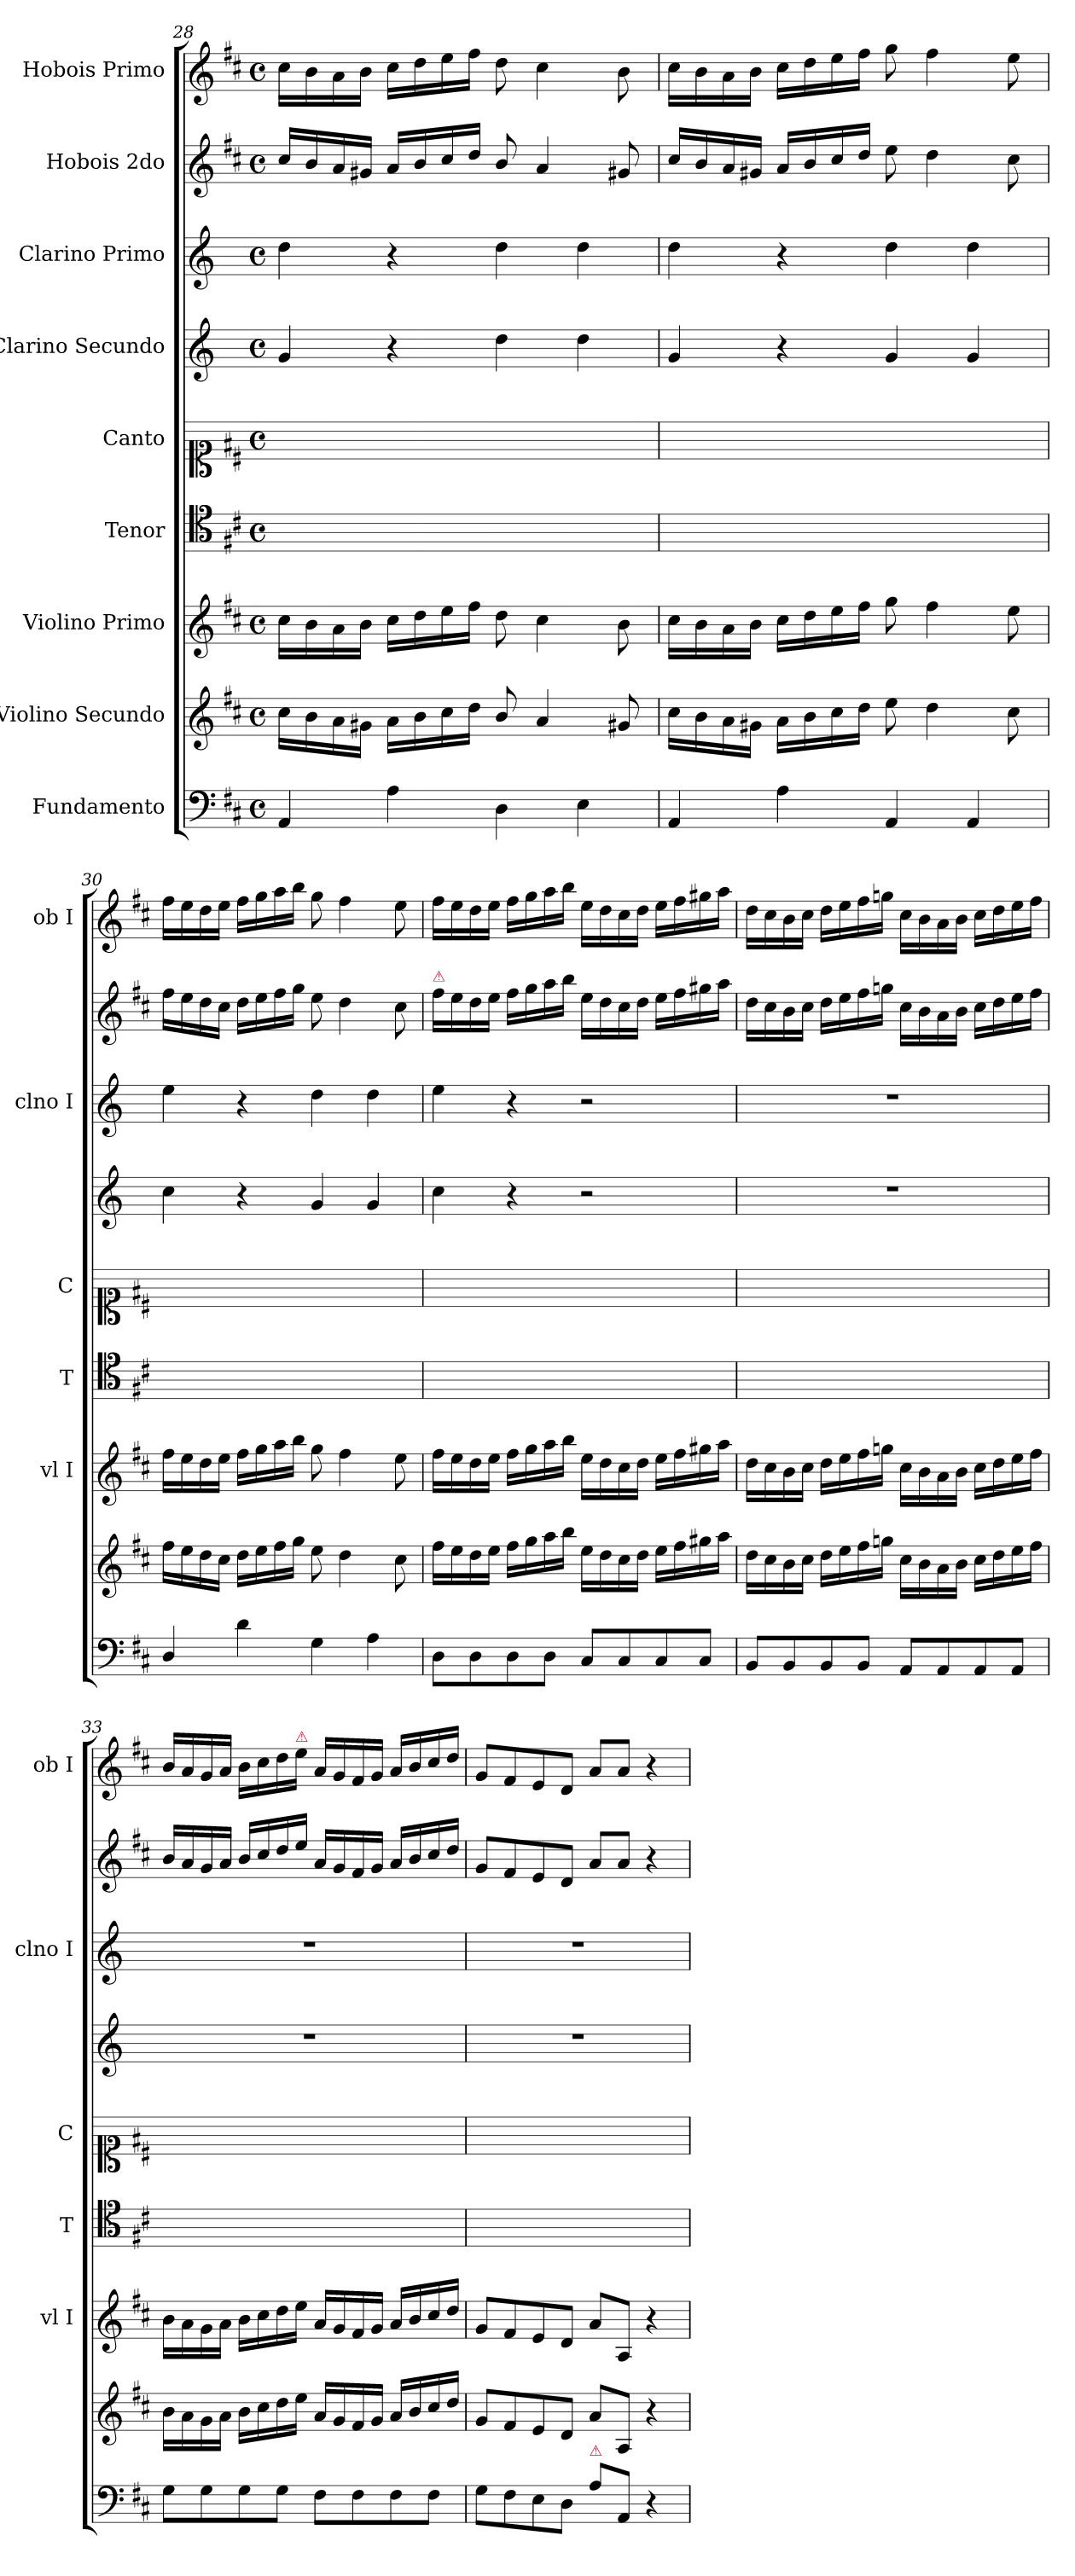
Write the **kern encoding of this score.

**kern	**kern	**kern	**kern	**kern	**kern	**kern	**kern	**kern
*part9	*part8	*part7	*part6	*part5	*part4	*part3	*part2	*part1
*staff9	*staff8	*staff7	*staff6	*staff5	*staff4	*staff3	*staff2	*staff1
*I"Fundamento	*I"Violino Secundo	*I"Violino Primo	*I"Tenor	*I"Canto	*I"Clarino Secundo	*I"Clarino Primo	*I"Hobois 2do	*I"Hobois Primo
*	*	*I'vl I	*I'T	*I'C	*	*I'clno I	*	*I'ob I
*clefF4	*clefG2	*clefG2	*clefC4	*clefC1	*clefG2	*clefG2	*clefG2	*clefG2
*	*	*	*	*	*ITrd-1c-2	*ITrd-1c-2	*	*
*k[f#c#]	*k[f#c#]	*k[f#c#]	*k[f#c#]	*k[f#c#]	*k[f#c#]	*k[f#c#]	*k[f#c#]	*k[f#c#]
*M4/4	*M4/4	*M4/4	*M4/4	*M4/4	*M4/4	*M4/4	*M4/4	*M4/4
*met(c)	*met(c)	*met(c)	*met(c)	*met(c)	*met(c)	*met(c)	*met(c)	*met(c)
=28	=28	=28	=28	=28	=28	=28	=28	=28
4AA/	16cc#\LL	16cc#\LL	1ryy	1ryy	4a/	4ee\	16cc#/LL	16cc#\LL
.	16b\	16b\	.	.	.	.	16b/	16b\
.	16a\	16a\	.	.	.	.	16a/	16a\
.	16g#X\JJ	16b\JJ	.	.	.	.	16g#X/JJ	16b\JJ
4A\	16a\LL	16cc#\LL	.	.	4r	4r	16a/LL	16cc#\LL
.	16b\	16dd\	.	.	.	.	16b/	16dd\
.	16cc#\	16ee\	.	.	.	.	16cc#/	16ee\
.	16dd\JJ	16ff#\JJ	.	.	.	.	16dd/JJ	16ff#\JJ
4D\	8b/	8dd\	.	.	4ee\	4ee\	8b/	8dd\
.	4a/	4cc#\	.	.	.	.	4a/	4cc#\
4E\	.	.	.	.	4ee\	4ee\	.	.
.	8g#X/	8b\	.	.	.	.	8g#X/	8b\
=29	=29	=29	=29	=29	=29	=29	=29	=29
4AA/	16cc#\LL	16cc#\LL	1ryy	1ryy	4a/	4ee\	16cc#/LL	16cc#\LL
.	16b\	16b\	.	.	.	.	16b/	16b\
.	16a\	16a\	.	.	.	.	16a/	16a\
.	16g#X\JJ	16b\JJ	.	.	.	.	16g#X/JJ	16b\JJ
4A\	16a\LL	16cc#\LL	.	.	4r	4r	16a/LL	16cc#\LL
.	16b\	16dd\	.	.	.	.	16b/	16dd\
.	16cc#\	16ee\	.	.	.	.	16cc#/	16ee\
.	16dd\JJ	16ff#\JJ	.	.	.	.	16dd/JJ	16ff#\JJ
4AA/	8ee\	8gg\	.	.	4a/	4ee\	8ee\	8gg\
.	4dd\	4ff#\	.	.	.	.	4dd\	4ff#\
4AA/	.	.	.	.	4a/	4ee\	.	.
.	8cc#\	8ee\	.	.	.	.	8cc#\	8ee\
=30	=30	=30	=30	=30	=30	=30	=30	=30
4D/	16ff#\LL	16ff#\LL	1ryy	1ryy	4dd\	4ff#\	16ff#\LL	16ff#\LL
.	16ee\	16ee\	.	.	.	.	16ee\	16ee\
.	16dd\	16dd\	.	.	.	.	16dd\	16dd\
.	16cc#\JJ	16ee\JJ	.	.	.	.	16cc#\JJ	16ee\JJ
4d\	16dd\LL	16ff#\LL	.	.	4r	4r	16dd\LL	16ff#\LL
.	16ee\	16gg\	.	.	.	.	16ee\	16gg\
.	16ff#\	16aa\	.	.	.	.	16ff#\	16aa\
.	16gg\JJ	16bb\JJ	.	.	.	.	16gg\JJ	16bb\JJ
4G\	8ee\	8gg\	.	.	4a/	4ee\	8ee\	8gg\
.	4dd\	4ff#\	.	.	.	.	4dd\	4ff#\
4A\	.	.	.	.	4a/	4ee\	.	.
.	8cc#\	8ee\	.	.	.	.	8cc#\	8ee\
=31	=31	=31	=31	=31	=31	=31	=31	=31
!	!	!	!	!	!	!	!LO:TX:a:color=crimson:t=⚠	!
8D\L	16ff#\LL	16ff#\LL	1ryy	1ryy	4dd\	4ff#\	16ff#\LL	16ff#\LL
.	16ee\	16ee\	.	.	.	.	16ee\	16ee\
8D\	16dd\	16dd\	.	.	.	.	16dd\	16dd\
.	16ee\JJ	16ee\JJ	.	.	.	.	16ee\JJ	16ee\JJ
8D\	16ff#\LL	16ff#\LL	.	.	4r	4r	16ff#\LL	16ff#\LL
.	16gg\	16gg\	.	.	.	.	16gg\	16gg\
8D\J	16aa\	16aa\	.	.	.	.	16aa\	16aa\
.	16bb\JJ	16bb\JJ	.	.	.	.	16bb\JJ	16bb\JJ
8C#/L	16ee\LL	16ee\LL	.	.	2r	2r	16ee\LL	16ee\LL
.	16dd\	16dd\	.	.	.	.	16dd\	16dd\
8C#/	16cc#\	16cc#\	.	.	.	.	16cc#\	16cc#\
.	16dd\JJ	16dd\JJ	.	.	.	.	16dd\JJ	16dd\JJ
8C#/	16ee\LL	16ee\LL	.	.	.	.	16ee\LL	16ee\LL
.	16ff#\	16ff#\	.	.	.	.	16ff#\	16ff#\
8C#/J	16gg#X\	16gg#X\	.	.	.	.	16gg#X\	16gg#X\
.	16aa\JJ	16aa\JJ	.	.	.	.	16aa\JJ	16aa\JJ
=32	=32	=32	=32	=32	=32	=32	=32	=32
8BB/L	16dd\LL	16dd\LL	1ryy	1ryy	1r	1r	16dd\LL	16dd\LL
.	16cc#\	16cc#\	.	.	.	.	16cc#\	16cc#\
8BB/	16b\	16b\	.	.	.	.	16b\	16b\
.	16cc#\JJ	16cc#\JJ	.	.	.	.	16cc#\JJ	16cc#\JJ
8BB/	16dd\LL	16dd\LL	.	.	.	.	16dd\LL	16dd\LL
.	16ee\	16ee\	.	.	.	.	16ee\	16ee\
8BB/J	16ff#\	16ff#\	.	.	.	.	16ff#\	16ff#\
.	16ggn\JJ	16ggn\JJ	.	.	.	.	16ggn\JJ	16ggn\JJ
8AA/L	16cc#\LL	16cc#\LL	.	.	.	.	16cc#\LL	16cc#\LL
.	16b\	16b\	.	.	.	.	16b\	16b\
8AA/	16a\	16a\	.	.	.	.	16a\	16a\
.	16b\JJ	16b\JJ	.	.	.	.	16b\JJ	16b\JJ
8AA/	16cc#\LL	16cc#\LL	.	.	.	.	16cc#\LL	16cc#\LL
.	16dd\	16dd\	.	.	.	.	16dd\	16dd\
8AA/J	16ee\	16ee\	.	.	.	.	16ee\	16ee\
.	16ff#\JJ	16ff#\JJ	.	.	.	.	16ff#\JJ	16ff#\JJ
=33	=33	=33	=33	=33	=33	=33	=33	=33
8G\L	16b\LL	16b\LL	1ryy	1ryy	1r	1r	16b/LL	16b/LL
.	16a\	16a\	.	.	.	.	16a/	16a/
8G\	16g\	16g\	.	.	.	.	16g/	16g/
.	16a\JJ	16a\JJ	.	.	.	.	16a/JJ	16a/JJ
8G\	16b\LL	16b\LL	.	.	.	.	16b/LL	16b\LL
.	16cc#\	16cc#\	.	.	.	.	16cc#/	16cc#\
8G\J	16dd\	16dd\	.	.	.	.	16dd/	16dd\
!	!	!	!	!	!	!	!	!LO:TX:a:color=crimson:t=⚠
.	16ee\JJ	16ee\JJ	.	.	.	.	16ee/JJ	16ee\JJ
8F#\L	16a/LL	16a/LL	.	.	.	.	16a/LL	16a/LL
.	16g/	16g/	.	.	.	.	16g/	16g/
8F#\	16f#/	16f#/	.	.	.	.	16f#/	16f#/
.	16g/JJ	16g/JJ	.	.	.	.	16g/JJ	16g/JJ
8F#\	16a/LL	16a/LL	.	.	.	.	16a/LL	16a/LL
.	16b/	16b/	.	.	.	.	16b/	16b/
8F#\J	16cc#/	16cc#/	.	.	.	.	16cc#/	16cc#/
.	16dd/JJ	16dd/JJ	.	.	.	.	16dd/JJ	16dd/JJ
=34	=34	=34	=34	=34	=34	=34	=34	=34
8G\L	8g/L	8g/L	1ryy	1ryy	1r	1r	8g/L	8g/L
8F#\	8f#/	8f#/	.	.	.	.	8f#/	8f#/
8E\	8e/	8e/	.	.	.	.	8e/	8e/
8D\J	8d/J	8d/J	.	.	.	.	8d/J	8d/J
!LO:TX:a:color=crimson:t=⚠	!	!	!	!	!	!	!	!
8A\L	8a/L	8a/L	.	.	.	.	8a/L	8a/L
8AA/J	8A/J	8A/J	.	.	.	.	8a/J	8a/J
4r	4r	4r	.	.	.	.	4r	4r
=	=	=	=	=	=	=	=	=
*-	*-	*-	*-	*-	*-	*-	*-	*-
